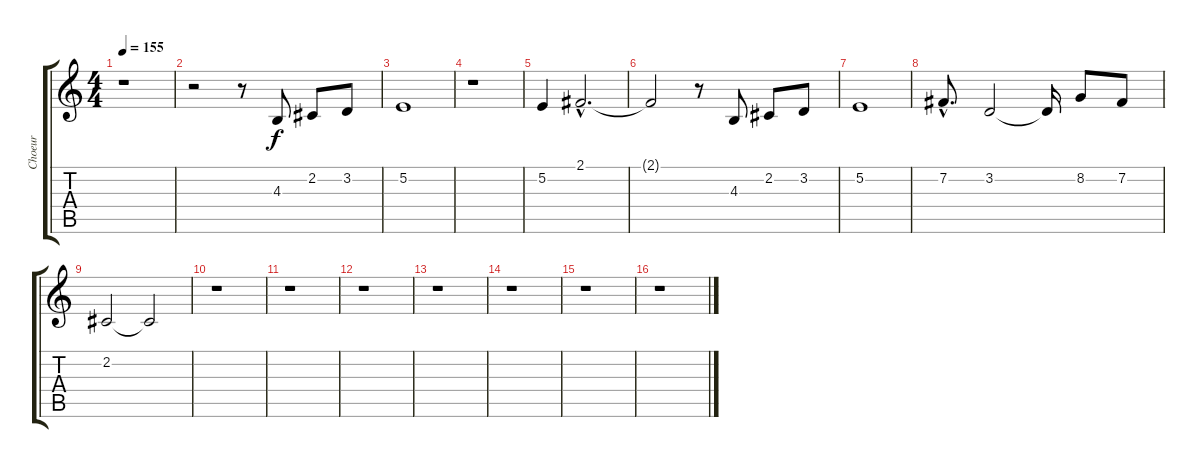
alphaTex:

\track ("Choeur" "Choeur") {instrument electricpiano2}
\staff {score tabs}
\tuning (E4 B3 G3 D3 A2 E2) {hide}
\ts (4 4)
\tempo 155
\clef g2
\ks c
r.1{dy f instrument electricpiano2} |
r.2 r.8 4.3.8 2.2.8 3.2.8 |
5.2.1 |
r.1 |
5.2.4 2.1{hac}.2{d} |
2.1{t}.2 r.8 4.3.8 2.2.8 3.2.8 |
5.2.1 |
7.2{hac}.8{d} 3.2.2 3.2{t}.16 8.2.8 7.2.8 |
2.2.2 2.2{t}.2 |
r.1 |
r.1 |
r.1 |
r.1 |
r.1 |
r.1 |
r.1
